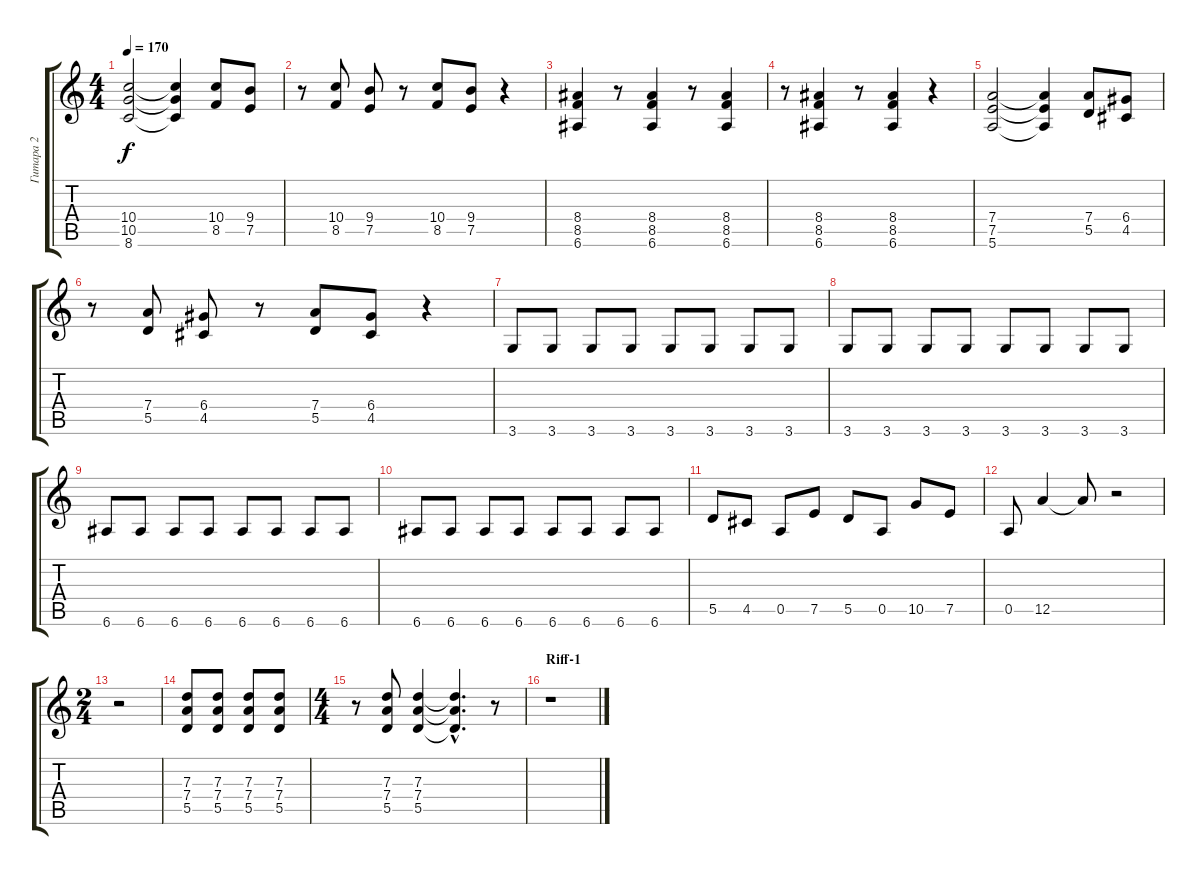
\track ("Гитара 2" "Гитара 2") {instrument distortionguitar}
\staff {score tabs}
\tuning (E4 B3 G3 D3 A2 E2) {hide}
\ts (4 4)
\tempo 170
\clef g2
\ks c
(10.4 10.5 8.6).2{dy f} (10.4{t} 10.5{t} 8.6{t}).4 (10.4 8.5).8 (9.4 7.5).8 |
r.8 (10.4 8.5).8 (9.4 7.5).8 r.8 (10.4 8.5).8 (9.4 7.5).8 r.4 |
(8.4 8.5 6.6).4 r.8 (8.4 8.5 6.6).4 r.8 (8.4 8.5 6.6).4 |
r.8 (8.4 8.5 6.6).4 r.8 (8.4 8.5 6.6).4 r.4 |
(7.4 7.5 5.6).2 (7.4{t} 7.5{t} 5.6{t}).4 (7.4 5.5).8 (6.4 4.5).8 |
r.8 (7.4 5.5).8 (6.4 4.5).8 r.8 (7.4 5.5).8 (6.4 4.5).8 r.4 |
3.6.8 3.6.8 3.6.8 3.6.8 3.6.8 3.6.8 3.6.8 3.6.8 |
3.6.8 3.6.8 3.6.8 3.6.8 3.6.8 3.6.8 3.6.8 3.6.8 |
6.6.8 6.6.8 6.6.8 6.6.8 6.6.8 6.6.8 6.6.8 6.6.8 |
6.6.8 6.6.8 6.6.8 6.6.8 6.6.8 6.6.8 6.6.8 6.6.8 |
5.5.8 4.5.8 0.5.8 7.5.8 5.5.8 0.5.8 10.5.8 7.5.8 |
0.5.8 12.5.4 12.5{t}.8 r.2 |
\ts (2 4)
r.2 |
(7.3 7.4 5.5).8 (7.3 7.4 5.5).8 (7.3 7.4 5.5).8 (7.3 7.4 5.5).8 |
\ts (4 4)
r.8 (7.3 7.4 5.5).8 (7.3 7.4 5.5).4 (7.3{hac t} 7.4{hac t} 5.5{hac t}).4{d} r.8 |
\section ("" "Riff-1")
r.1
